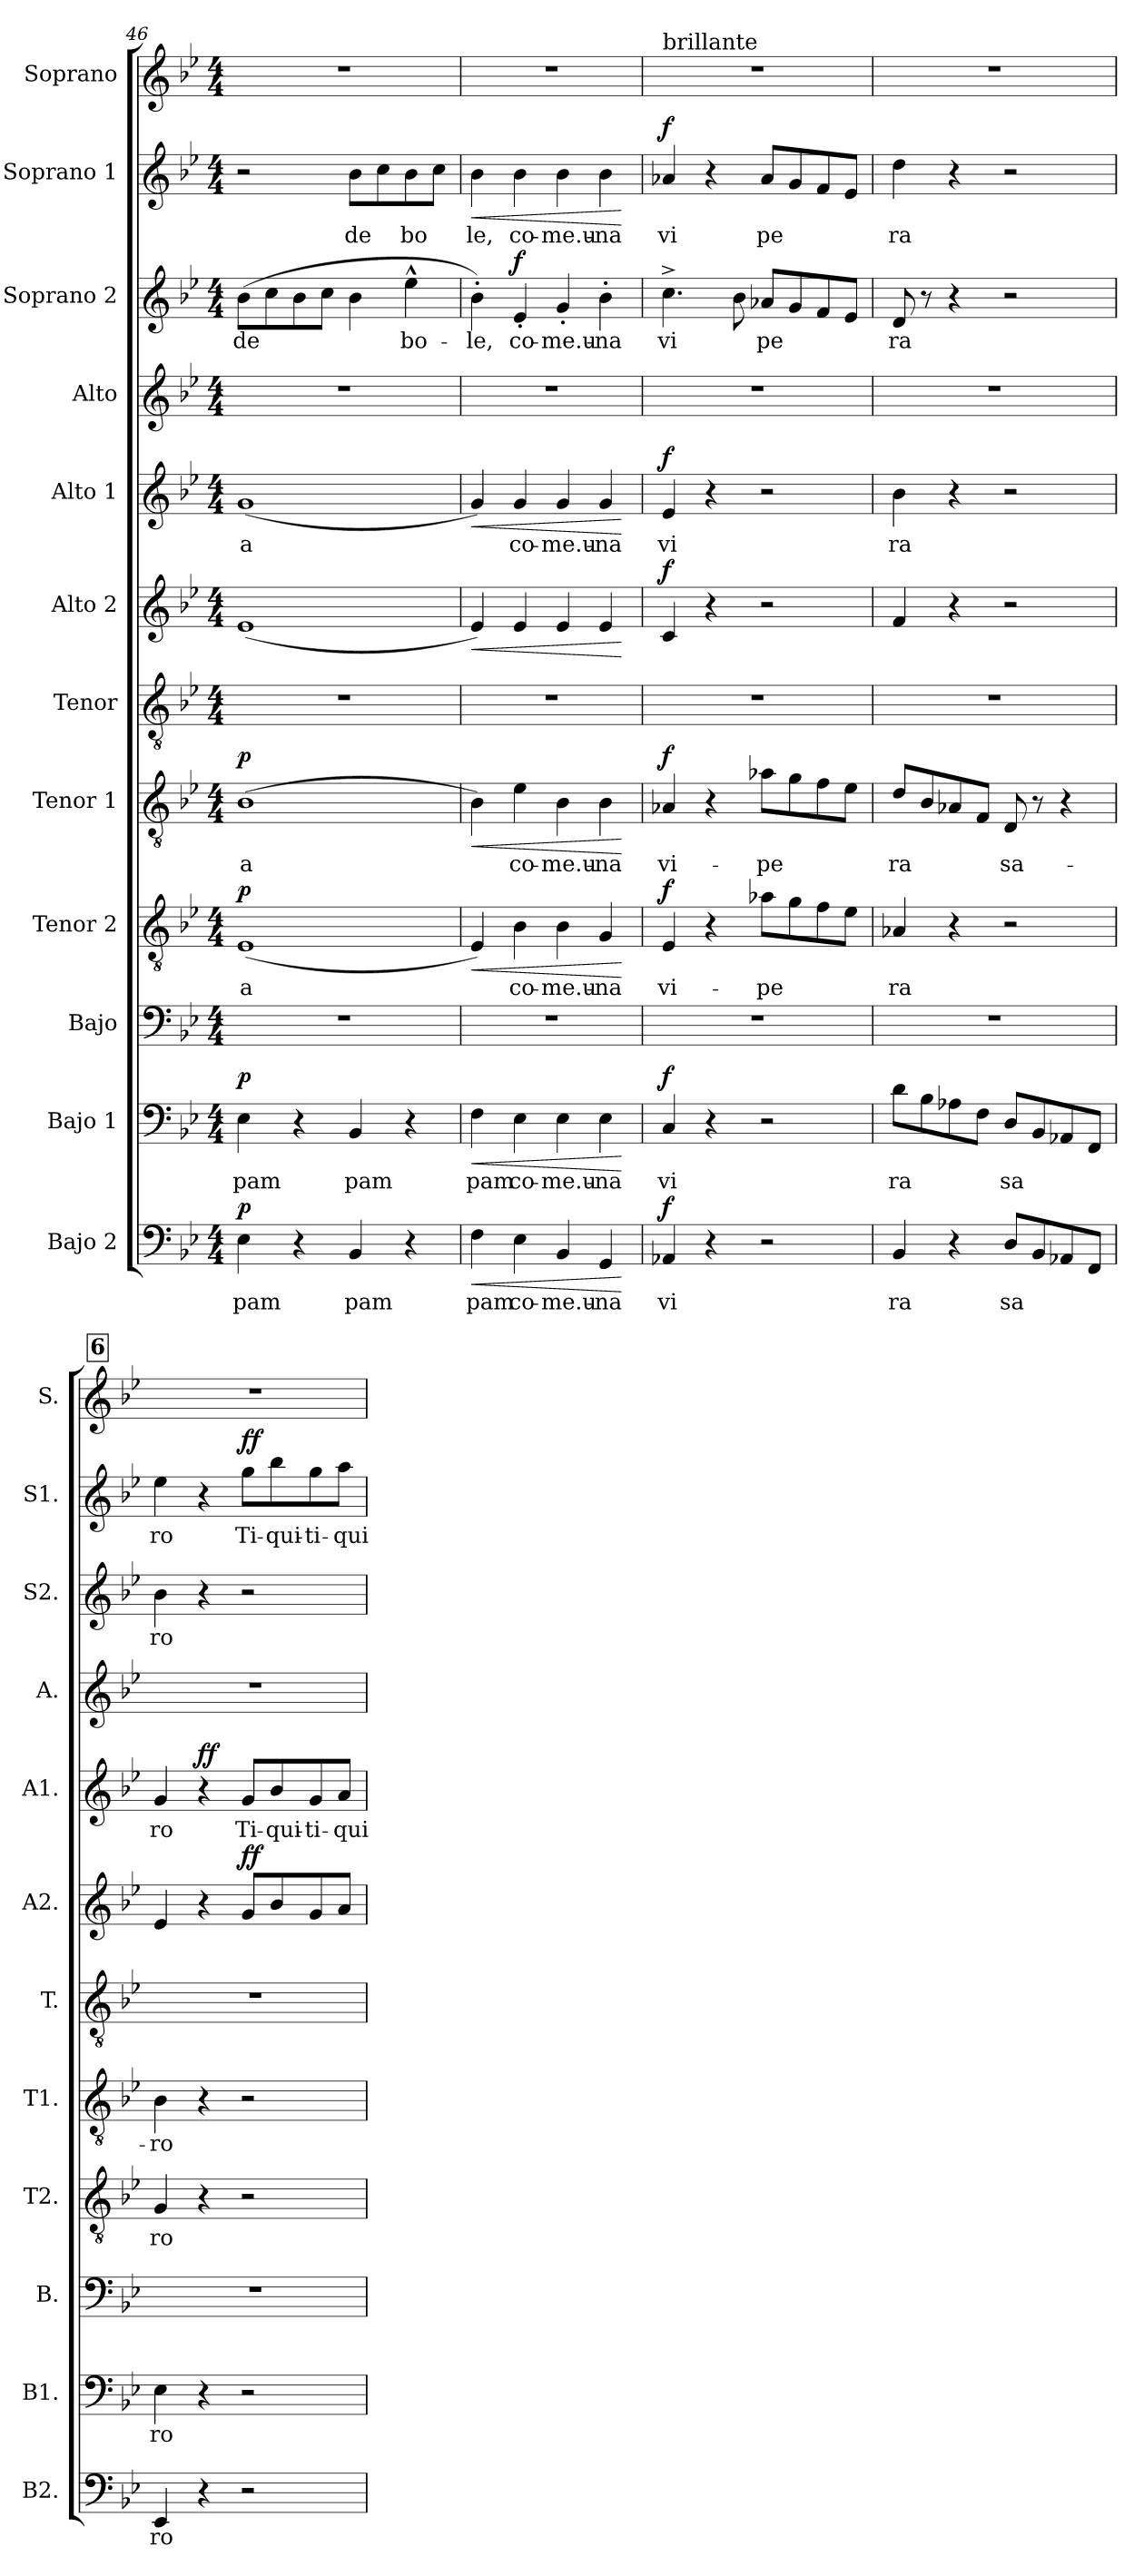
**kern	**text	**dynam	**kern	**text	**dynam	**kern	**kern	**text	**dynam	**kern	**text	**dynam	**kern	**kern	**dynam	**kern	**text	**dynam	**kern	**kern	**text	**dynam	**kern	**text	**dynam	**kern
*part12	*part12	*part12	*part11	*part11	*part11	*part10	*part9	*part9	*part9	*part8	*part8	*part8	*part7	*part6	*part6	*part5	*part5	*part5	*part4	*part3	*part3	*part3	*part2	*part2	*part2	*part1
*staff12	*staff12	*staff12	*staff11	*staff11	*staff11	*staff10	*staff9	*staff9	*staff9	*staff8	*staff8	*staff8	*staff7	*staff6	*staff6	*staff5	*staff5	*staff5	*staff4	*staff3	*staff3	*staff3	*staff2	*staff2	*staff2	*staff1
*I"Bajo 2	*	*	*I"Bajo 1	*	*	*I"Bajo	*I"Tenor 2	*	*	*I"Tenor 1	*	*	*I"Tenor	*I"Alto 2	*	*I"Alto 1	*	*	*I"Alto	*I"Soprano 2	*	*	*I"Soprano 1	*	*	*I"Soprano
*I'B2.	*	*	*I'B1.	*	*	*I'B.	*I'T2.	*	*	*I'T1.	*	*	*I'T.	*I'A2.	*	*I'A1.	*	*	*I'A.	*I'S2.	*	*	*I'S1.	*	*	*I'S.
!!LO:PB:g=z
*clefF4	*	*	*clefF4	*	*	*clefF4	*clefGv2	*	*	*clefGv2	*	*	*clefGv2	*clefG2	*	*clefG2	*	*	*clefG2	*clefG2	*	*	*clefG2	*	*	*clefG2
*k[b-e-]	*	*	*k[b-e-]	*	*	*k[b-e-]	*k[b-e-]	*	*	*k[b-e-]	*	*	*k[b-e-]	*k[b-e-]	*	*k[b-e-]	*	*	*k[b-e-]	*k[b-e-]	*	*	*k[b-e-]	*	*	*k[b-e-]
*M4/4	*	*	*M4/4	*	*	*M4/4	*M4/4	*	*	*M4/4	*	*	*M4/4	*M4/4	*	*M4/4	*	*	*M4/4	*M4/4	*	*	*M4/4	*	*	*M4/4
=46	=46	=46	=46	=46	=46	=46	=46	=46	=46	=46	=46	=46	=46	=46	=46	=46	=46	=46	=46	=46	=46	=46	=46	=46	=46	=46
!	!LO:LY:b	!LO:DY:a	!	!LO:LY:b	!LO:DY:a	!	!	!LO:LY:b	!LO:DY:a	!	!LO:LY:b	!LO:DY:a	!	!	!	!	!LO:LY:b	!	!	!	!LO:LY:b	!	!	!	!	!
4E-\	pam	p	4E-\	pam	p	1r	(>1E-	a	p	(>1B-	a	p	1r	(>1e-	.	(>1g	a	.	1r	(>8b-\L	de	.	2r	.	.	1r
.	.	.	.	.	.	.	.	.	.	.	.	.	.	.	.	.	.	.	.	8cc\	.	.	.	.	.	.
4r	.	.	4r	.	.	.	.	.	.	.	.	.	.	.	.	.	.	.	.	8b-\	.	.	.	.	.	.
.	.	.	.	.	.	.	.	.	.	.	.	.	.	.	.	.	.	.	.	8cc\J	.	.	.	.	.	.
!	!LO:LY:b	!	!	!LO:LY:b	!	!	!	!	!	!	!	!	!	!	!	!	!	!	!	!	!	!	!	!LO:LY:b	!	!
4BB-/	pam	.	4BB-/	pam	.	.	.	.	.	.	.	.	.	.	.	.	.	.	.	4b-\	.	.	8b-\L	de	.	.
.	.	.	.	.	.	.	.	.	.	.	.	.	.	.	.	.	.	.	.	.	.	.	8cc\	.	.	.
!	!	!	!	!	!	!	!	!	!	!	!	!	!	!	!	!	!	!	!	!	!LO:LY:b	!	!	!LO:LY:b	!	!
4r	.	.	4r	.	.	.	.	.	.	.	.	.	.	.	.	.	.	.	.	4ee-^^\	bo-	.	8b-\	bo	.	.
.	.	.	.	.	.	.	.	.	.	.	.	.	.	.	.	.	.	.	.	.	.	.	8cc\J	.	.	.
=47	=47	=47	=47	=47	=47	=47	=47	=47	=47	=47	=47	=47	=47	=47	=47	=47	=47	=47	=47	=47	=47	=47	=47	=47	=47	=47
!	!LO:LY:b	!LO:HP:b	!	!LO:LY:b	!LO:HP:b	!	!	!	!LO:HP:b	!	!	!LO:HP:b	!	!	!LO:HP:b	!	!	!LO:HP:b	!	!	!LO:LY:b	!	!	!LO:LY:b	!LO:HP:b	!
4F\	pam	<	4F\	pam	<	1r	4E-/)	.	<	4B-\)	.	<	1r	4e-/)	<	4g/)	.	<	1r	4b-'\)	-le,	.	4b-\	le,	<	1r
!	!LO:LY:b	!	!	!LO:LY:b	!	!	!	!LO:LY:b	!	!	!LO:LY:b	!	!	!	!	!	!LO:LY:b	!	!	!	!LO:LY:b	!LO:DY:a	!	!LO:LY:b	!	!
4E-\	co-	.	4E-\	co-	.	.	4B-\	co-	.	4e-\	co-	.	.	4e-/	.	4g/	co-	.	.	4e-'/	co-	f	4b-\	co-	.	.
!	!LO:LY:b	!	!	!LO:LY:b	!	!	!	!LO:LY:b	!	!	!LO:LY:b	!	!	!	!	!	!LO:LY:b	!	!	!	!LO:LY:b	!	!	!LO:LY:b	!	!
4BB-/	-me.u-	.	4E-\	-me.u-	.	.	4B-\	-me.u-	.	4B-\	-me.u-	.	.	4e-/	.	4g/	-me.u-	.	.	4g'/	-me.u-	.	4b-\	-me.u-	.	.
!	!LO:LY:b	!	!	!LO:LY:b	!	!	!	!LO:LY:b	!	!	!LO:LY:b	!	!	!	!	!	!LO:LY:b	!	!	!	!LO:LY:b	!	!	!LO:LY:b	!	!
4GG/	-na	.	4E-\	-na	.	.	4G/	-na	.	4B-\	-na	.	.	4e-/	.	4g/	-na	.	.	4b-'\	-na	.	4b-\	-na	.	.
.	.	[	.	.	[	.	.	.	[	.	.	[	.	.	[	.	.	[	.	.	.	.	.	.	[	.
=48	=48	=48	=48	=48	=48	=48	=48	=48	=48	=48	=48	=48	=48	=48	=48	=48	=48	=48	=48	=48	=48	=48	=48	=48	=48	=48
!	!	!	!	!	!	!	!	!	!	!	!	!	!	!	!	!	!	!	!	!	!	!	!	!	!	!LO:TX:a:t=brillante
!	!LO:LY:b	!LO:DY:a	!	!LO:LY:b	!LO:DY:a	!	!	!LO:LY:b	!LO:DY:a	!	!LO:LY:b	!LO:DY:a	!	!	!LO:DY:a	!	!LO:LY:b	!LO:DY:a	!	!	!LO:LY:b	!	!	!LO:LY:b	!LO:DY:a	!
4AA-X/	vi	f	4C/	vi	f	1r	4E-/	vi-	f	4A-X/	vi-	f	1r	4c/	f	4e-/	vi	f	1r	4.cc^\	vi	.	4a-X/	vi	f	1r
4r	.	.	4r	.	.	.	4r	.	.	4r	.	.	.	4r	.	4r	.	.	.	.	.	.	4r	.	.	.
.	.	.	.	.	.	.	.	.	.	.	.	.	.	.	.	.	.	.	.	8b-\	.	.	.	.	.	.
!	!	!	!	!	!	!	!	!LO:LY:b	!	!	!LO:LY:b	!	!	!	!	!	!	!	!	!	!LO:LY:b	!	!	!LO:LY:b	!	!
2r	.	.	2r	.	.	.	8a-X\L	-pe	.	8a-X\L	-pe	.	.	2r	.	2r	.	.	.	8a-X/L	pe	.	8a-/L	pe	.	.
.	.	.	.	.	.	.	8g\	.	.	8g\	.	.	.	.	.	.	.	.	.	8g/	.	.	8g/	.	.	.
.	.	.	.	.	.	.	8f\	.	.	8f\	.	.	.	.	.	.	.	.	.	8f/	.	.	8f/	.	.	.
.	.	.	.	.	.	.	8e-\J	.	.	8e-\J	.	.	.	.	.	.	.	.	.	8e-/J	.	.	8e-/J	.	.	.
=49	=49	=49	=49	=49	=49	=49	=49	=49	=49	=49	=49	=49	=49	=49	=49	=49	=49	=49	=49	=49	=49	=49	=49	=49	=49	=49
!	!LO:LY:b	!	!	!LO:LY:b	!	!	!	!LO:LY:b	!	!	!LO:LY:b	!	!	!	!	!	!LO:LY:b	!	!	!	!LO:LY:b	!	!	!LO:LY:b	!	!
4BB-/	ra	.	8d\L	ra	.	1r	4A-X/	ra	.	8d/L	ra	.	1r	4f/	.	4b-\	ra	.	1r	8d/	ra	.	4dd\	ra	.	1r
.	.	.	8B-\	.	.	.	.	.	.	8B-/	.	.	.	.	.	.	.	.	.	8r	.	.	.	.	.	.
4r	.	.	8A-X\	.	.	.	4r	.	.	8A-X/	.	.	.	4r	.	4r	.	.	.	4r	.	.	4r	.	.	.
.	.	.	8F\J	.	.	.	.	.	.	8F/J	.	.	.	.	.	.	.	.	.	.	.	.	.	.	.	.
!	!LO:LY:b	!	!	!LO:LY:b	!	!	!	!	!	!	!LO:LY:b	!	!	!	!	!	!	!	!	!	!	!	!	!	!	!
8D/L	sa	.	8D/L	sa	.	.	2r	.	.	8D/	sa-	.	.	2r	.	2r	.	.	.	2r	.	.	2r	.	.	.
8BB-/	.	.	8BB-/	.	.	.	.	.	.	8r	.	.	.	.	.	.	.	.	.	.	.	.	.	.	.	.
8AA-X/	.	.	8AA-X/	.	.	.	.	.	.	4r	.	.	.	.	.	.	.	.	.	.	.	.	.	.	.	.
8FF/J	.	.	8FF/J	.	.	.	.	.	.	.	.	.	.	.	.	.	.	.	.	.	.	.	.	.	.	.
!!LO:REH:place=s1:a:B:fs=14:t=6
=50	=50	=50	=50	=50	=50	=50	=50	=50	=50	=50	=50	=50	=50	=50	=50	=50	=50	=50	=50	=50	=50	=50	=50	=50	=50	=50
!	!LO:LY:b	!	!	!LO:LY:b	!	!	!	!LO:LY:b	!	!	!LO:LY:b	!	!	!	!	!	!LO:LY:b	!	!	!	!LO:LY:b	!	!	!LO:LY:b	!	!
4EE-/	ro	.	4E-\	ro	.	1r	4G/	ro	.	4B-\	-ro	.	1r	4e-/	.	4g/	ro	.	1r	4b-\	ro	.	4ee-\	ro	.	1r
!	!	!	!	!	!	!	!	!	!	!	!	!	!	!	!	!	!	!LO:DY:a	!	!	!	!	!	!	!	!
4r	.	.	4r	.	.	.	4r	.	.	4r	.	.	.	4r	.	4r	.	ff	.	4r	.	.	4r	.	.	.
!	!	!	!	!	!	!	!	!	!	!	!	!	!	!	!LO:DY:a	!	!LO:LY:b	!	!	!	!	!	!	!LO:LY:b	!LO:DY:a	!
2r	.	.	2r	.	.	.	2r	.	.	2r	.	.	.	8g/L	ff	8g/L	Ti-	.	.	2r	.	.	8gg\L	Ti-	ff	.
!	!	!	!	!	!	!	!	!	!	!	!	!	!	!	!	!	!LO:LY:b	!	!	!	!	!	!	!LO:LY:b	!	!
.	.	.	.	.	.	.	.	.	.	.	.	.	.	8b-/	.	8b-/	-qui-	.	.	.	.	.	8bb-\	-qui-	.	.
!	!	!	!	!	!	!	!	!	!	!	!	!	!	!	!	!	!LO:LY:b	!	!	!	!	!	!	!LO:LY:b	!	!
.	.	.	.	.	.	.	.	.	.	.	.	.	.	8g/	.	8g/	-ti-	.	.	.	.	.	8gg\	-ti-	.	.
!	!	!	!	!	!	!	!	!	!	!	!	!	!	!	!	!	!LO:LY:b	!	!	!	!	!	!	!LO:LY:b	!	!
.	.	.	.	.	.	.	.	.	.	.	.	.	.	8a/J	.	8a/J	-qui-	.	.	.	.	.	8aa\J	-qui-	.	.
=	=	=	=	=	=	=	=	=	=	=	=	=	=	=	=	=	=	=	=	=	=	=	=	=	=	=
*-	*-	*-	*-	*-	*-	*-	*-	*-	*-	*-	*-	*-	*-	*-	*-	*-	*-	*-	*-	*-	*-	*-	*-	*-	*-	*-
